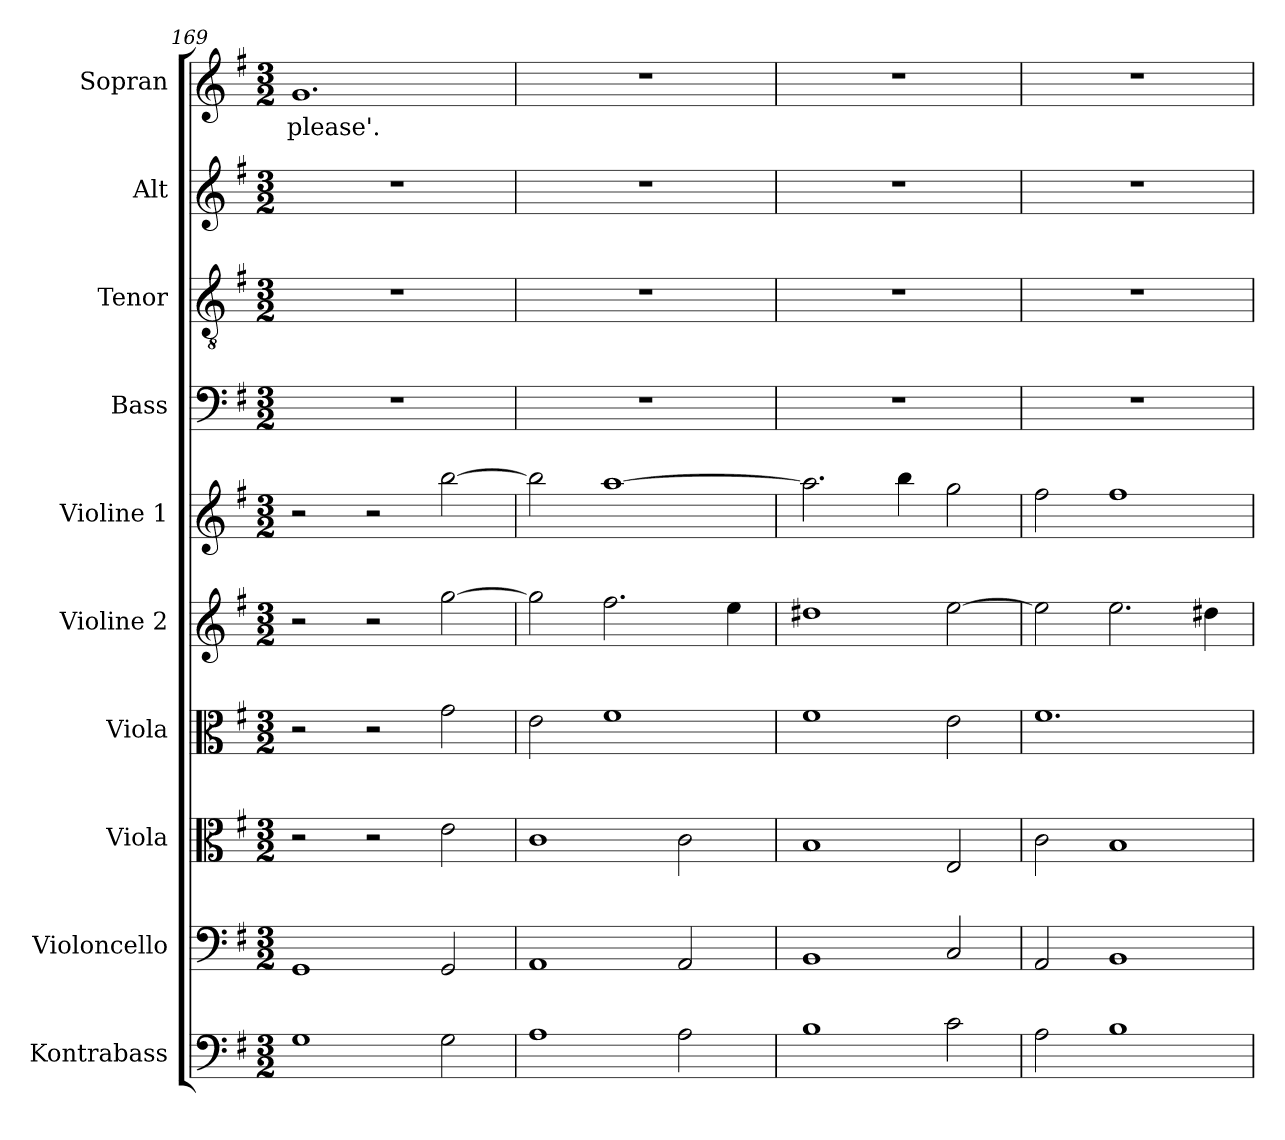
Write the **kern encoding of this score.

**kern	**kern	**kern	**kern	**kern	**kern	**kern	**kern	**kern	**kern	**text
*part10	*part9	*part8	*part7	*part6	*part5	*part4	*part3	*part2	*part1	*part1
*staff10	*staff9	*staff8	*staff7	*staff6	*staff5	*staff4	*staff3	*staff2	*staff1	*staff1
*I"Kontrabass	*I"Violoncello	*I"Viola	*I"Viola	*I"Violine 2	*I"Violine 1	*I"Bass	*I"Tenor	*I"Alt	*I"Sopran	*
*I'Kb.	*I'Vc.	*I'Vla.	*I'Vla.	*I'Vl. 2	*I'Vl. 1	*I'B.	*I'T.	*I'A.	*I'S.	*
*clefF4	*clefF4	*clefC3	*clefC3	*clefG2	*clefG2	*clefF4	*clefGv2	*clefG2	*clefG2	*
*ITrd7c12	*	*	*	*	*	*	*ITrd7c12	*	*	*
*k[f#]	*k[f#]	*k[f#]	*k[f#]	*k[f#]	*k[f#]	*k[f#]	*k[f#]	*k[f#]	*k[f#]	*
*G:	*G:	*G:	*G:	*G:	*G:	*G:	*G:	*G:	*G:	*
*M3/2	*M3/2	*M3/2	*M3/2	*M3/2	*M3/2	*M3/2	*M3/2	*M3/2	*M3/2	*
=169	=169	=169	=169	=169	=169	=169	=169	=169	=169	=169
!	!	!	!	!	!	!LO:N:vis=1	!LO:N:vis=1	!LO:N:vis=1	!	!
!	!	!	!	!	!	!	!	!	!	!LO:LY:b:color=#000000
1GGi	1GGi	2r	2r	2r	2r	1.r	1.r	1.r	1.gi	please'.
.	.	2r	2r	2r	2r	.	.	.	.	.
2GGi\	2GGi/	2ei\	2gi\	[2ggi\	[2bbi\	.	.	.	.	.
=170	=170	=170	=170	=170	=170	=170	=170	=170	=170	=170
!	!	!	!	!	!	!LO:N:vis=1	!LO:N:vis=1	!LO:N:vis=1	!LO:N:vis=1	!
1AAi	1AAi	1ci	2ei\	2ggi\]	2bbi\]	1.r	1.r	1.r	1.r	.
.	.	.	1f#i	2.ff#i\	[1aai	.	.	.	.	.
2AAi\	2AAi/	2ci\	.	.	.	.	.	.	.	.
.	.	.	.	4eei\	.	.	.	.	.	.
=171	=171	=171	=171	=171	=171	=171	=171	=171	=171	=171
!	!	!	!	!	!	!LO:N:vis=1	!LO:N:vis=1	!LO:N:vis=1	!LO:N:vis=1	!
1BBi	1BBi	1Bi	1f#i	1dd#Xi	2.aai\]	1.r	1.r	1.r	1.r	.
.	.	.	.	.	4bbi\	.	.	.	.	.
2Ci\	2Ci/	2Ei/	2ei\	[2eei\	2ggi\	.	.	.	.	.
=172	=172	=172	=172	=172	=172	=172	=172	=172	=172	=172
!	!	!	!	!	!	!LO:N:vis=1	!LO:N:vis=1	!LO:N:vis=1	!LO:N:vis=1	!
2AAi\	2AAi/	2ci\	1.f#i	2eei\]	2ff#i\	1.r	1.r	1.r	1.r	.
1BBi	1BBi	1Bi	.	2.eei\	1ff#i	.	.	.	.	.
.	.	.	.	4dd#Xi\	.	.	.	.	.	.
=	=	=	=	=	=	=	=	=	=	=
*-	*-	*-	*-	*-	*-	*-	*-	*-	*-	*-
